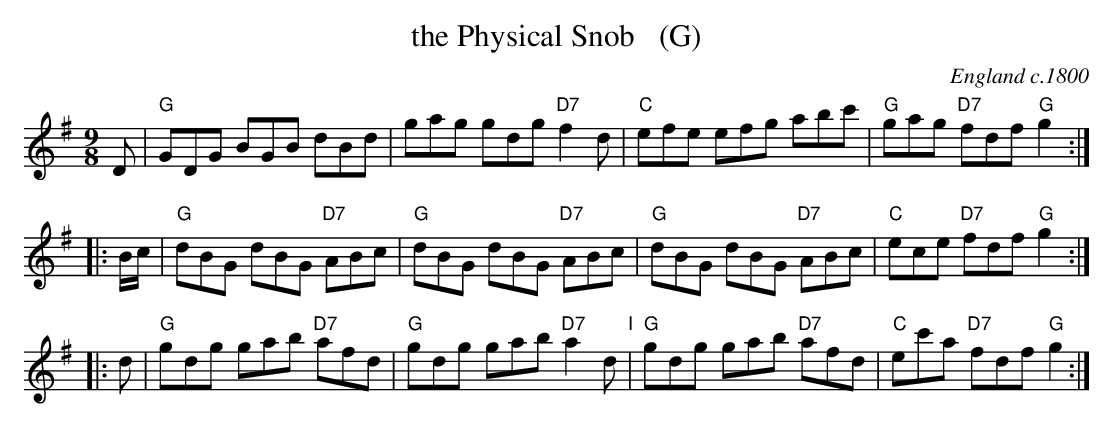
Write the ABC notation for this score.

X:1
T: the Physical Snob   (G)
O: England c.1800
M: 9/8
L: 1/8
K: G
D \
| "G"GDG BGB dBd | gag gdg "D7"f2d | "C"efe efg abc' | "G"gag "D7"fdf "G"g2 :|
|: B/c/ \
| "G"dBG dBG "D7"ABc | "G"dBG dBG "D7"ABc | "G"dBG dBG "D7"ABc | "C"ece "D7"fdf "G"g2 :|
|: d \
| "G"gdg gab "D7"afd | "G"gdg gab "D7"a2d "I"| "G"gdg gab "D7"afd | "C"ec'a "D7"fdf "G"g2 :|
